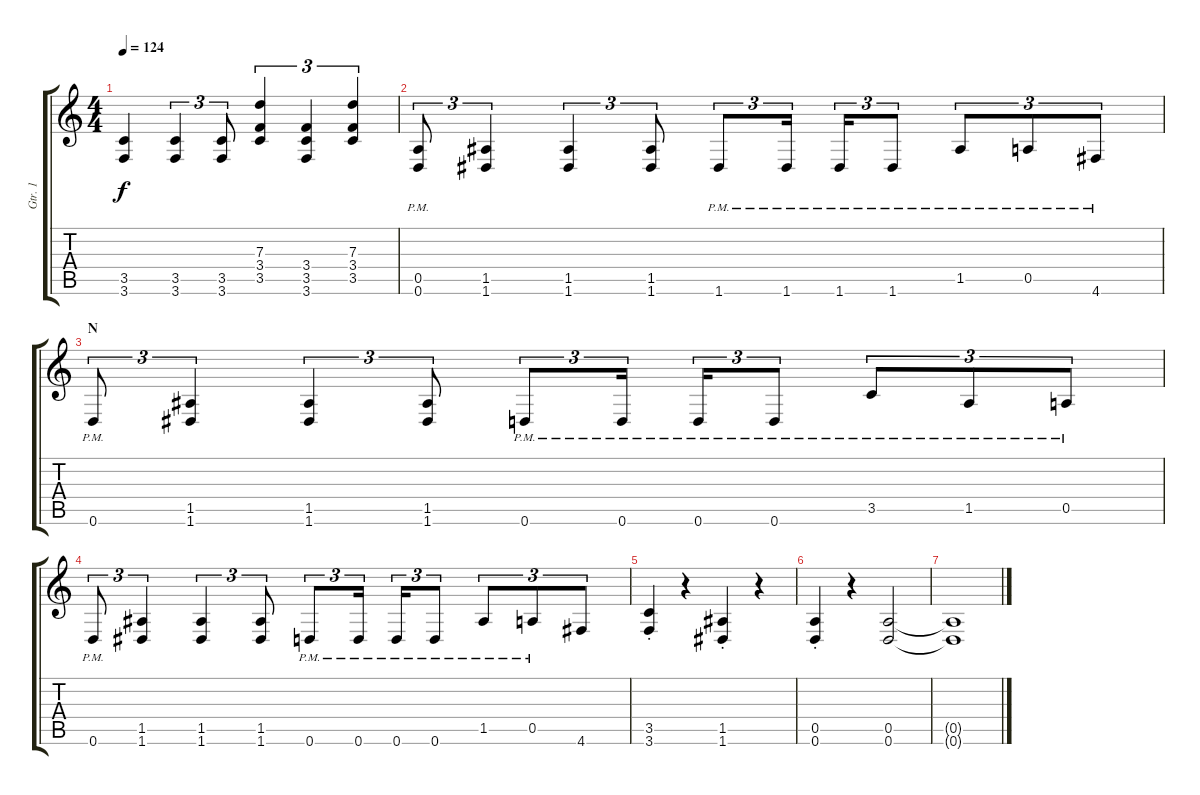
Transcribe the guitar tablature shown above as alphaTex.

\track ("Gtr. 1" "Gtr. 1") {instrument distortionguitar}
\staff {score tabs}
\tuning (E4 B3 G3 D3 A2 D2) {hide}
\ts (4 4)
\tempo 124
\clef g2
\ks c
(3.5 3.6).4{dy f} (3.5 3.6).4{tu (3 2)} (3.5 3.6).8{tu (3 2)} (7.3 3.4 3.5).4{tu (3 2)} (3.4 3.5 3.6).4{tu (3 2)} (7.3 3.4 3.5).4{tu (3 2)} |
(0.5{pm} 0.6{pm}).8{tu (3 2)} (1.5 1.6).4{tu (3 2)} (1.5 1.6).4{tu (3 2)} (1.5 1.6).8{tu (3 2)} 1.6{pm}.8{tu (3 2)} 1.6{pm}.16{tu (3 2)} 1.6{pm}.16{tu (3 2)} 1.6{pm}.8{tu (3 2)} 1.5{pm}.8{tu (3 2)} 0.5{pm}.8{tu (3 2)} 4.6{pm}.8{tu (3 2)} |
\section ("" "N")
0.6{pm}.8{tu (3 2)} (1.5 1.6).4{tu (3 2)} (1.5 1.6).4{tu (3 2)} (1.5 1.6).8{tu (3 2)} 0.6{pm}.8{tu (3 2)} 0.6{pm}.16{tu (3 2)} 0.6{pm}.16{tu (3 2)} 0.6{pm}.8{tu (3 2)} 3.5{pm}.8{tu (3 2)} 1.5{pm}.8{tu (3 2)} 0.5{pm}.8{tu (3 2)} |
0.6{pm}.8{tu (3 2)} (1.5 1.6).4{tu (3 2)} (1.5 1.6).4{tu (3 2)} (1.5 1.6).8{tu (3 2)} 0.6{pm}.8{tu (3 2)} 0.6{pm}.16{tu (3 2)} 0.6{pm}.16{tu (3 2)} 0.6{pm}.8{tu (3 2)} 1.5{pm}.8{tu (3 2)} 0.5{pm}.8{tu (3 2)} 4.6.8{tu (3 2)} |
(3.5{st} 3.6{st}).4 r.4 (1.5{st} 1.6{st}).4 r.4 |
(0.5{st} 0.6{st}).4 r.4 (0.5 0.6).2 |
(0.5{t} 0.6{t}).1
